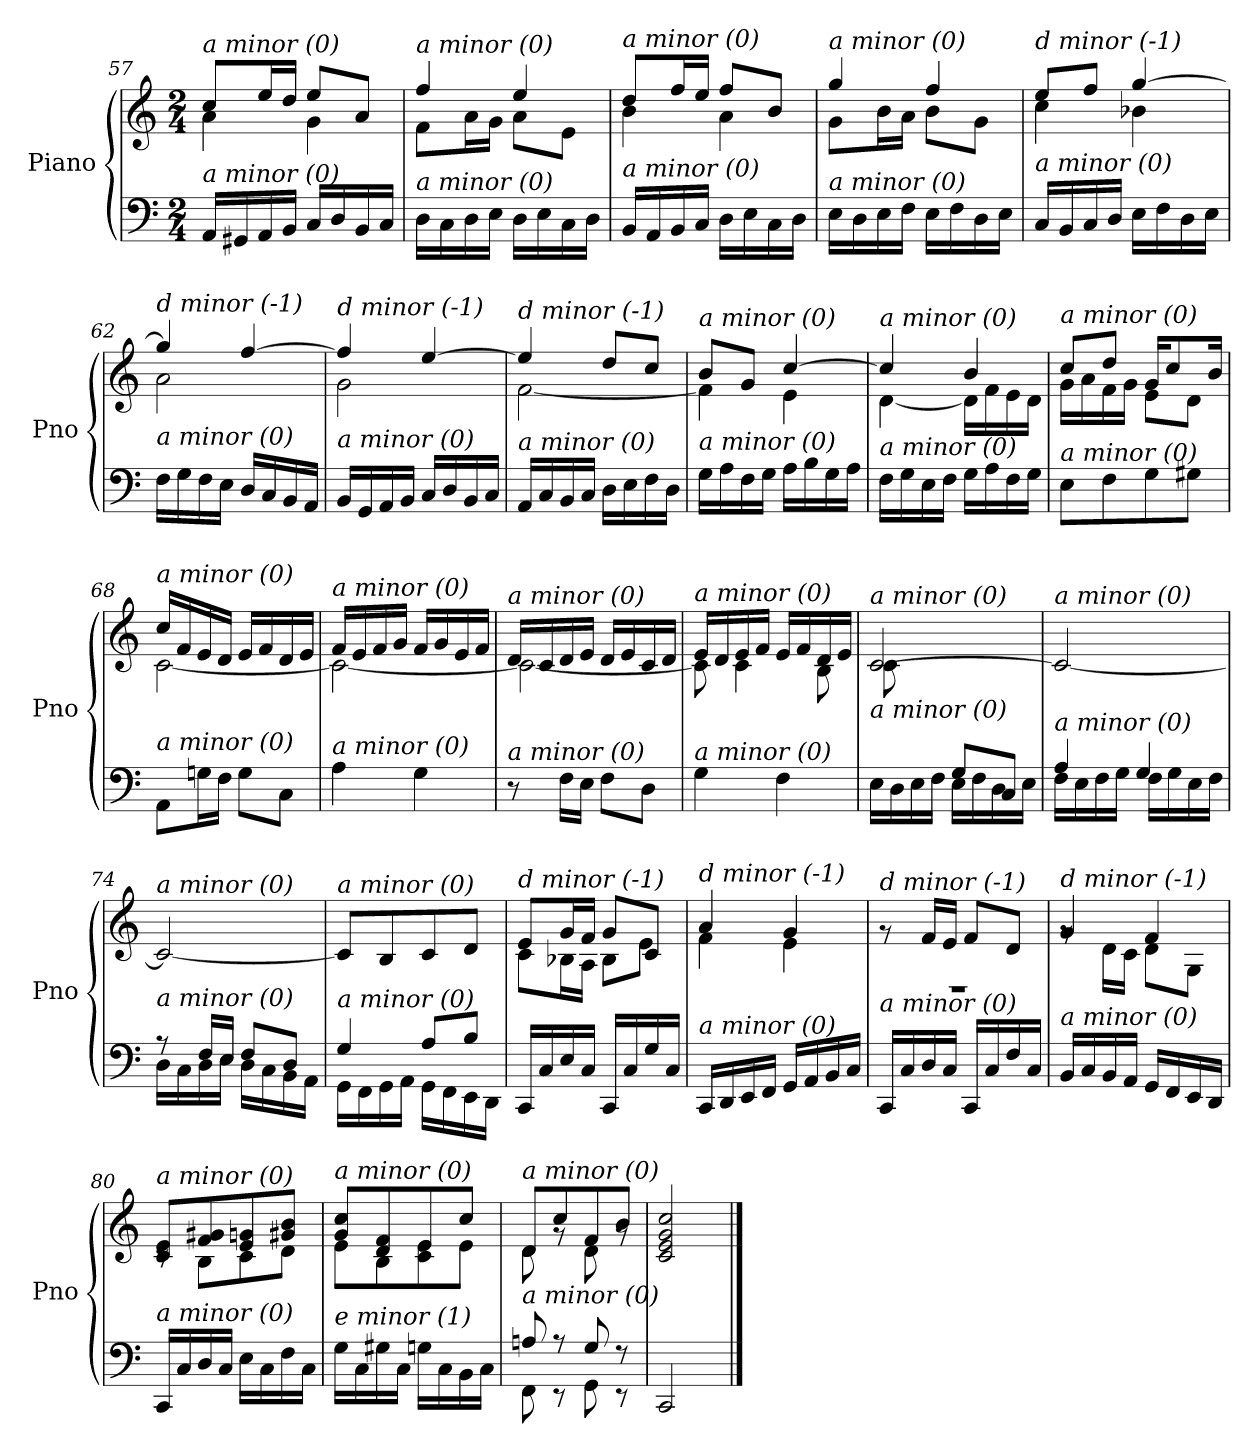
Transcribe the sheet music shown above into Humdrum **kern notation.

**kern	**kern
*part1	*part1
*staff2	*staff1
*I"Piano	*
*I'Pno	*
!!LO:LB:g=z
*clefF4	*clefG2
*k[]	*k[]
*M2/4	*M2/4
=57	=57
*	*^
!	!LO:TX:i:t=a minor (0)	!
!LO:TX:i:t=a minor (0)	!	!
16AA/LL	8cc/L	4a\
16GG#X/	.	.
16AA/	16ee/L	.
16BB/JJ	16dd/JJ	.
16C/LL	8ee/L	4g\
16D/	.	.
16BB/	8a/J	.
16C/JJ	.	.
=58	=58	=58
!	!LO:TX:i:t=a minor (0)	!
!LO:TX:i:t=a minor (0)	!	!
16D\LL	4ff/	8f\L
16C\	.	.
16D\	.	16a\L
16E\JJ	.	16g\JJ
16D\LL	4ee/	8a\L
16E\	.	.
16C\	.	8e\J
16D\JJ	.	.
=59	=59	=59
!	!LO:TX:i:t=a minor (0)	!
!LO:TX:i:t=a minor (0)	!	!
16BB/LL	8dd/L	4b\
16AA/	.	.
16BB/	16ff/L	.
16C/JJ	16ee/JJ	.
16D\LL	8ff/L	4a\
16E\	.	.
16C\	8b/J	.
16D\JJ	.	.
=60	=60	=60
!	!LO:TX:i:t=a minor (0)	!
!LO:TX:i:t=a minor (0)	!	!
16E\LL	4gg/	8g\L
16D\	.	.
16E\	.	16b\L
16F\JJ	.	16a\JJ
16E\LL	4ff/	8b\L
16F\	.	.
16D\	.	8g\J
16E\JJ	.	.
=61	=61	=61
!	!LO:TX:i:t=d minor (-1)	!
!LO:TX:i:t=a minor (0)	!	!
16C/LL	8ee/L	4cc\
16BB/	.	.
16C/	8ff/J	.
16D/JJ	.	.
16E\LL	[4gg/	4b-X\
16F\	.	.
16D\	.	.
16E\JJ	.	.
=62	=62	=62
!	!LO:TX:i:t=d minor (-1)	!
!LO:TX:i:t=a minor (0)	!	!
16F\LL	4gg/]	2a\
16G\	.	.
16F\	.	.
16E\JJ	.	.
16D/LL	[4ff/	.
16C/	.	.
16BB/	.	.
16AA/JJ	.	.
!!LO:PB:g=z	!!
=63	=63	=63
!	!LO:TX:i:t=d minor (-1)	!
!LO:TX:i:t=a minor (0)	!	!
16BB/LL	4ff/]	2g\
16GG/	.	.
16AA/	.	.
16BB/JJ	.	.
16C/LL	[4ee/	.
16D/	.	.
16BB/	.	.
16C/JJ	.	.
=64	=64	=64
!	!LO:TX:i:t=d minor (-1)	!
!LO:TX:i:t=a minor (0)	!	!
16AA/LL	4ee/]	[2f\
16C/	.	.
16BB/	.	.
16C/JJ	.	.
16D\LL	8dd/L	.
16E\	.	.
16F\	8cc/J	.
16D\JJ	.	.
=65	=65	=65
!	!LO:TX:i:t=a minor (0)	!
!LO:TX:i:t=a minor (0)	!	!
16G\LL	8b/L	4f\]
16A\	.	.
16F\	8g/J	.
16G\JJ	.	.
16A\LL	[4cc/	4e\
16B\	.	.
16G\	.	.
16A\JJ	.	.
=66	=66	=66
!	!LO:TX:i:t=a minor (0)	!
!LO:TX:i:t=a minor (0)	!	!
16F\LL	4cc/]	[4d\
16G\	.	.
16E\	.	.
16F\JJ	.	.
16G\LL	4b/	16d\LL]
16A\	.	16f\
16F\	.	16e\
16G\JJ	.	16d\JJ
=67	=67	=67
!	!LO:TX:i:t=a minor (0)	!
!LO:TX:i:t=a minor (0)	!	!
8E\L	8cc/L	16g\LL
.	.	16a\
8F\	8dd/J	16f\
.	.	16g\JJ
8G\	16g/KL	8e\L
.	8cc/	.
8G#X\J	.	8d\J
.	16b/Jk	.
=68	=68	=68
!	!LO:TX:i:t=a minor (0)	!
!LO:TX:i:t=a minor (0)	!	!
8AA\L	16cc/LL	[2c\
.	16f/	.
16Gn\L	16e/	.
16F\JJ	16d/JJ	.
8G\L	16e/LL	.
.	16f/	.
8C\J	16d/	.
.	16e/JJ	.
!!LO:LB:g=z	!!
=69	=69	=69
!	!LO:TX:i:t=a minor (0)	!
!LO:TX:i:t=a minor (0)	!	!
4A\	16f/LL	2c\_
.	16e/	.
.	16f/	.
.	16g/JJ	.
4G\	16f/LL	.
.	16g/	.
.	16e/	.
.	16f/JJ	.
=70	=70	=70
!	!LO:TX:i:t=a minor (0)	!
!LO:TX:i:t=a minor (0)	!	!
8r	16d/LL	2c\_
.	16c/	.
16F\LL	16d/	.
16E\JJ	16e/JJ	.
8F\L	16d/LL	.
.	16e/	.
8D\J	16c/	.
.	16d/JJ	.
=71	=71	=71
!	!LO:TX:i:t=a minor (0)	!
!LO:TX:i:t=a minor (0)	!	!
4G\	16e/LL	8c\]
.	16d/	.
.	16e/	4c\
.	16f/JJ	.
4F\	16e/LL	.
.	16f/	.
.	16d/	8B\
.	16e/JJ	.
=72	=72	=72
*^	*	*
!	!	!LO:TX:i:t=a minor (0)	!
!LO:TX:i:t=a minor (0)	!	!	!
8ryy	16E\LL	[2c/	8c\L
.	16D\	.	.
16G/L	16E\	.	4.ryy
16F/JJ	16F\JJ	.	.
8G/L	16E\LL	.	.
.	16F\	.	.
8C/J	16D\	.	.
.	16E\JJ	.	.
*	*	*v	*v
=73	=73	=73
!	!	!LO:TX:i:t=a minor (0)
!LO:TX:i:t=a minor (0)	!	!
4A/	16F\LL	2c/_
.	16E\	.
.	16F\	.
.	16G\JJ	.
4G/	16F\LL	.
.	16G\	.
.	16E\	.
.	16F\JJ	.
=74	=74	=74
!	!	!LO:TX:i:t=a minor (0)
!LO:TX:i:t=a minor (0)	!	!
8r	16D\LL	2c/_
.	16C\	.
16F/LL	16D\	.
16E/JJ	16E\JJ	.
8F/L	16D\LL	.
.	16C\	.
8D/J	16BB\	.
.	16AA\JJ	.
!!LO:LB:g=z
=75	=75	=75
!	!	!LO:TX:i:t=a minor (0)
!LO:TX:i:t=a minor (0)	!	!
4G/	16GG\LL	8c/L]
.	16FF\	.
.	16GG\	8B/
.	16AA\JJ	.
8A/L	16GG\LL	8c/
.	16FF\	.
8B/J	16EE\	8d/J
.	16DD\JJ	.
=76	=76	=76
*	*	*^
!	!	!LO:TX:i:t=d minor (-1)	!
!LO:TX:i:t=a minor (0)	!	!	!
*v	*v	*	*
16CC/LL	8e/L	8c\L
16C/	.	.
16E/	16g/L	16B-X\L
16C/JJ	16f/JJ	16A\JJ
16CC/LL	8g/L	8B-\L
16C/	.	.
16G/	8c/J	8e\J
16C/JJ	.	.
=77	=77	=77
!	!LO:TX:i:t=d minor (-1)	!
!LO:TX:i:t=a minor (0)	!	!
16CC/LL	4a/	4f\
16DD/	.	.
16EE/	.	.
16FF/JJ	.	.
16GG/LL	4g/	4e\
16AA/	.	.
16BB/	.	.
16C/JJ	.	.
=78	=78	=78
!	!LO:TX:i:t=d minor (-1)	!
!LO:TX:i:t=a minor (0)	!	!
16CC/LL	2rD	8rg
16C/	.	.
16D/	.	16f/LL
16C/JJ	.	16e/JJ
16CC/LL	.	8f/L
16C/	.	.
16F/	.	8d/J
16C/JJ	.	.
=79	=79	=79
!	!LO:TX:i:t=d minor (-1)	!
!LO:TX:i:t=a minor (0)	!	!
16BB/LL	4g/	8rg
16C/	.	.
16BB/	.	16d\LL
16AA/JJ	.	16c\JJ
16GG/LL	4f/	8d\L
16FF/	.	.
16EE/	.	8G\J
16DD/JJ	.	.
!!LO:LB:g=z	!!
=80	=80	=80
!	!LO:TX:i:t=a minor (0)	!
!LO:TX:i:t=a minor (0)	!	!
16CC/LL	8c/ 8e/L	8rc
16C/	.	.
16D/	8f/ 8g#Xi/	8B\L
16C/JJ	.	.
16E\LL	8e/ 8g/	8c\
16C\	.	.
16F\	8g#Xi/ 8b/J	8d\J
16C\JJ	.	.
=81	=81	=81
!	!LO:TX:i:t=a minor (0)	!
!LO:TX:i:t=e minor (1)	!	!
16G\LL	8g/ 8cc/L	8e\L
16C\	.	.
16G#Xi\	8d/ 8f/	8B\
16C\JJ	.	.
16G\LL	8e/	8c\ 8e\
16C\	.	.
16BB\	8cc/J	8e\J
16C\JJ	.	.
=82	=82	=82
*^	*	*
!	!	!LO:TX:i:t=a minor (0)	!
!LO:TX:i:t=a minor (0)	!	!	!
8An/	8FF\	8d/L	8d\
8r	8r	8cc/	8rg
8G/	8GG\	8f/	8d\
8r	8r	8b/J	8rg
=83	=83	=83	=83
!	!	!LO:TX:i:t=a minor (0)	!
!LO:TX:i:t=a minor (0)	!	!	!
*v	*v	*	*
*	*v	*v
2CC/	2c/ 2e/ 2g/ 2cc/
==	==
*-	*-
